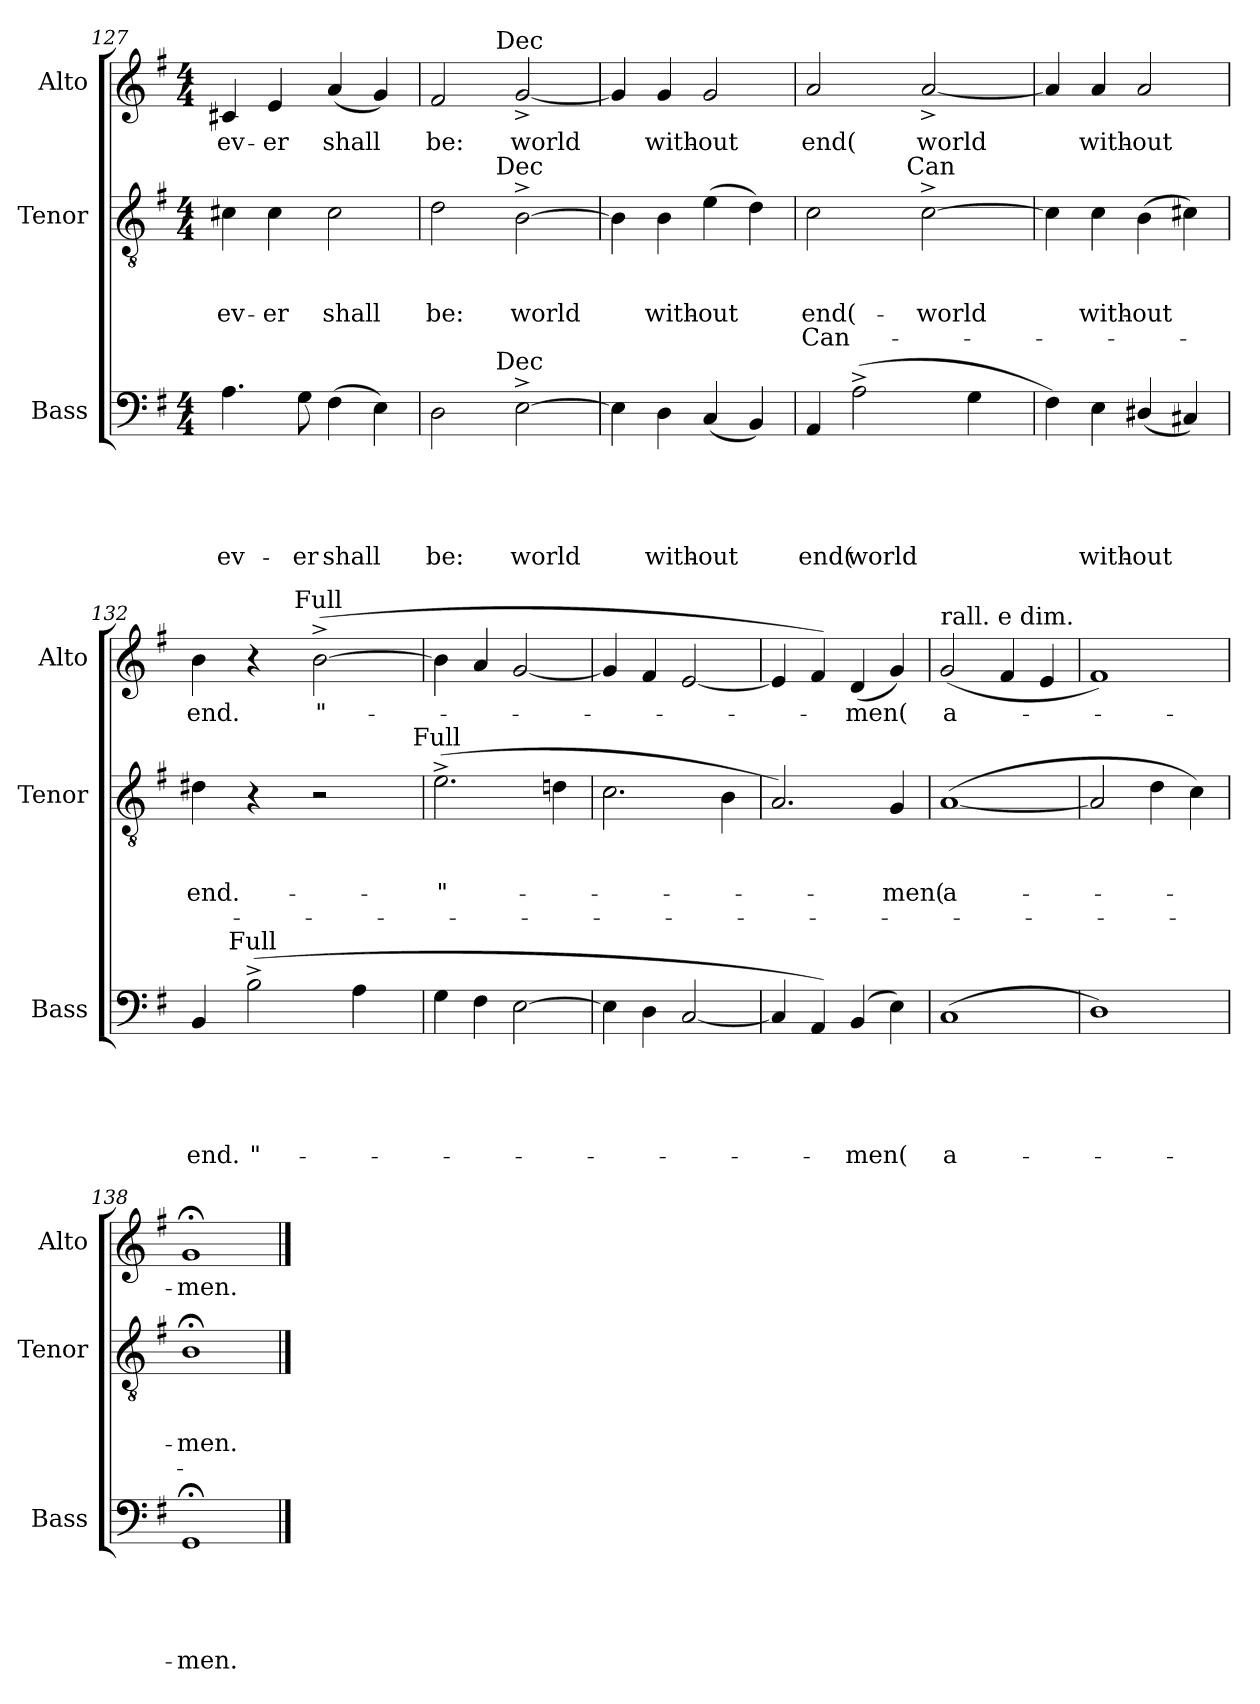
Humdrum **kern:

**kern	**text	**text	**text	**text	**text	**kern	**text	**text	**text	**text	**kern	**text
*part3	*part3	*part3	*part3	*part3	*part3	*part2	*part2	*part2	*part2	*part2	*part1	*part1
*staff3	*staff3	*staff3	*staff3	*staff3	*staff3	*staff2	*staff2	*staff2	*staff2	*staff2	*staff1	*staff1
*I"Bass	*	*	*	*	*	*I"Tenor	*	*	*	*	*I"Alto	*
*I'Bass	*	*	*	*	*	*I'Tenor	*	*	*	*	*I'Alto	*
*clefF4	*	*	*	*	*	*clefGv2	*	*	*	*	*clefG2	*
*k[f#]	*	*	*	*	*	*k[f#]	*	*	*	*	*k[f#]	*
*G:	*	*	*	*	*	*G:	*	*	*	*	*G:	*
*M4/4	*	*	*	*	*	*M4/4	*	*	*	*	*M4/4	*
=127	=127	=127	=127	=127	=127	=127	=127	=127	=127	=127	=127	=127
!	!	!	!	!	!LO:LY:b	!	!	!	!LO:LY:b	!	!	!LO:LY:b
4.A\	.	.	.	.	ev-	4c#X\	.	.	ev-	.	4c#X/	ev-
!	!	!	!	!	!	!	!	!	!LO:LY:b	!	!	!LO:LY:b
.	.	.	.	.	.	4c#\	.	.	-er	.	4e/	-er
!	!	!	!	!	!LO:LY:b	!	!	!	!	!	!	!
8G\	.	.	.	.	-er	.	.	.	.	.	.	.
!	!	!	!	!	!LO:LY:b	!	!	!	!LO:LY:b	!	!	!LO:LY:b
(>4F#\	.	.	.	.	shall	2c#\	.	.	shall	.	(<4a/	shall
4E\)	.	.	.	.	.	.	.	.	.	.	4g/)	.
=128	=128	=128	=128	=128	=128	=128	=128	=128	=128	=128	=128	=128
!	!	!	!	!	!LO:LY:b	!	!	!	!LO:LY:b	!	!	!LO:LY:b
*^	*	*	*	*	*	*^	*	*	*	*	*^	*
2D\	4..ryy	.	.	.	.	be:	2d\	4..ryy	.	.	be:	.	2f#/	4..ryy	be:
!	!	!	!	!	!	!	!	!	!	!	!	!	!	!LO:TX:a:t=Dec	!
!	!	!	!	!	!	!	!	!LO:TX:a:t=Dec	!	!	!	!	!	!	!
!	!LO:TX:a:t=Dec	!	!	!	!	!	!	!	!	!	!	!	!	!	!
.	2ryy	.	.	.	.	.	.	2ryy	.	.	.	.	.	2ryy	.
!	!	!	!	!	!	!LO:LY:b	!	!	!	!	!LO:LY:b	!	!	!	!LO:LY:b
[>2E^>\	.	.	.	.	.	world	[>2B^>\	.	.	.	world	.	[>2g^</	.	world
.	16ryy	.	.	.	.	.	.	16ryy	.	.	.	.	.	16ryy	.
*v	*v	*	*	*	*	*	*	*	*	*	*	*	*v	*v	*
*	*	*	*	*	*	*v	*v	*	*	*	*	*	*
!!LO:PB:g=z
=129	=129	=129	=129	=129	=129	=129	=129	=129	=129	=129	=129	=129
4E\]	.	.	.	.	.	4B\]	.	.	.	.	4g/]	.
!	!	!	!	!	!LO:LY:b	!	!	!	!LO:LY:b	!	!	!LO:LY:b
4D\	.	.	.	.	with-	4B\	.	.	with-	.	4g/	with-
!	!	!	!	!	!LO:LY:b	!	!	!	!LO:LY:b	!	!	!LO:LY:b
(<4C/	.	.	.	.	-out	(>4e\	.	.	-out	.	2g/	-out
4BB/)	.	.	.	.	.	4d\)	.	.	.	.	.	.
=130	=130	=130	=130	=130	=130	=130	=130	=130	=130	=130	=130	=130
!	!	!	!	!	!LO:LY:b	!	!	!	!LO:LY:b	!LO:LY:b	!	!LO:LY:b
*	*	*	*	*	*	*^	*	*	*	*	*	*
4AA/	.	.	.	.	end(	2c\	3ryy	.	.	end(-	Can-	2a/	end(
!	!	!	!	!	!LO:LY:b	!	!	!	!	!	!	!	!
(>2A^>\	.	.	.	.	world	.	.	.	.	.	.	.	.
.	.	.	.	.	.	.	12.ryy	.	.	.	.	.	.
!	!	!	!	!	!	!	!LO:TX:a:t=Can	!	!	!	!	!	!
.	.	.	.	.	.	.	3ryy	.	.	.	.	.	.
!	!	!	!	!	!	!	!	!	!	!LO:LY:b	!	!	!LO:LY:b
.	.	.	.	.	.	[>2c^>\	.	.	.	-world	.	[<2a^</	world
4G\	.	.	.	.	.	.	.	.	.	.	.	.	.
.	.	.	.	.	.	.	6ryy	.	.	.	.	.	.
.	.	.	.	.	.	.	24ryy	.	.	.	.	.	.
*	*	*	*	*	*	*v	*v	*	*	*	*	*	*
=131	=131	=131	=131	=131	=131	=131	=131	=131	=131	=131	=131	=131
4F#\)	.	.	.	.	.	4c\]	.	.	.	.	4a/]	.
!	!	!	!	!	!LO:LY:b	!	!	!	!LO:LY:b	!	!	!LO:LY:b
4E\	.	.	.	.	with-	4c\	.	.	with-	.	4a/	with-
!	!	!	!	!	!LO:LY:b	!	!	!	!LO:LY:b	!	!	!LO:LY:b
(<4D#X/	.	.	.	.	-out	(>4B\	.	.	-out	.	2a/	-out
4C#X/)	.	.	.	.	.	4c#X\)	.	.	.	.	.	.
!!LO:LB:g=z
=132	=132	=132	=132	=132	=132	=132	=132	=132	=132	=132	=132	=132
!	!	!	!	!	!LO:LY:b	!	!	!	!LO:LY:b	!	!	!LO:LY:b
*^	*	*	*	*	*	*^	*	*	*	*	*^	*
4BB/	6ryy	.	.	.	.	end.	4d#X\	2ryy	.	.	end.-	.	4b\	3ryy	end.
.	96ryy	.	.	.	.	.	.	.	.	.	.	.	.	.	.
!	!LO:TX:a:t=Full	!	!	!	!	!	!	!	!	!	!	!	!	!	!
.	3%2ryy	.	.	.	.	.	.	.	.	.	.	.	.	.	.
!	!	!	!	!	!	!LO:LY:b	!	!	!	!	!	!	!	!	!
(>2B^>\	.	.	.	.	.	"-	4r	.	.	.	.	.	4r	.	.
.	.	.	.	.	.	.	.	.	.	.	.	.	.	12ryy	.
.	.	.	.	.	.	.	.	.	.	.	.	.	.	96ryy	.
!	!	!	!	!	!	!	!	!	!	!	!	!	!	!LO:TX:a:t=Full	!
.	.	.	.	.	.	.	.	.	.	.	.	.	.	3ryy	.
!	!	!	!	!	!	!	!	!	!	!	!	!	!	!	!LO:LY:b
.	.	.	.	.	.	.	2r	4...ryy	.	.	.	.	(>[>2b^>\	.	"-
4A\	.	.	.	.	.	.	.	.	.	.	.	.	.	.	.
.	.	.	.	.	.	.	.	.	.	.	.	.	.	6ryy	.
.	12...ryy	.	.	.	.	.	.	.	.	.	.	.	.	.	.
.	.	.	.	.	.	.	.	.	.	.	.	.	.	24..ryy	.
!	!	!	!	!	!	!	!	!LO:TX:a:t=Full	!	!	!	!	!	!	!
.	.	.	.	.	.	.	.	32ryy	.	.	.	.	.	.	.
=133	=133	=133	=133	=133	=133	=133	=133	=133	=133	=133	=133	=133	=133	=133	=133
!	!	!	!	!	!	!	!	!	!	!	!LO:LY:b	!	!	!	!
*v	*v	*	*	*	*	*	*	*	*	*	*	*	*v	*v	*
*	*	*	*	*	*	*v	*v	*	*	*	*	*	*
4G\	.	.	.	.	.	(>2.e^>\	.	.	-"-	.	4b\]	.
4F#\	.	.	.	.	.	.	.	.	.	.	4a/	.
[>2E\	.	.	.	.	.	.	.	.	.	.	[<2g/	.
.	.	.	.	.	.	4dn\	.	.	.	.	.	.
=134	=134	=134	=134	=134	=134	=134	=134	=134	=134	=134	=134	=134
4E\]	.	.	.	.	.	2.c\	.	.	.	.	4g/]	.
4D\	.	.	.	.	.	.	.	.	.	.	4f#/	.
[<2C/	.	.	.	.	.	.	.	.	.	.	[<2e/	.
.	.	.	.	.	.	4B\	.	.	.	.	.	.
!!LO:LB:g=z
=135	=135	=135	=135	=135	=135	=135	=135	=135	=135	=135	=135	=135
4C/]	.	.	.	.	.	2.A/)	.	.	.	.	4e/]	.
4AA/)	.	.	.	.	.	.	.	.	.	.	4f#/)	.
!	!	!	!	!	!LO:LY:b	!	!	!	!	!	!	!LO:LY:b
(4BB/	.	.	.	.	-men(	.	.	.	.	.	(<4d/	-men(
!	!	!	!	!	!	!	!	!	!LO:LY:b	!	!	!
4E\)	.	.	.	.	.	4G/	.	.	-men(	.	4g/)	.
=136	=136	=136	=136	=136	=136	=136	=136	=136	=136	=136	=136	=136
!	!	!	!	!	!	!	!	!	!	!	!LO:TX:a:t=rall. e dim.	!
!	!	!	!	!	!LO:LY:b:rj	!	!	!	!LO:LY:b:rj	!	!	!LO:LY:b:rj
(>1C	.	.	.	.	a-	(>[<1A	.	.	a-	.	(<2g/	a-
.	.	.	.	.	.	.	.	.	.	.	4f#/	.
.	.	.	.	.	.	.	.	.	.	.	4e/	.
=137	=137	=137	=137	=137	=137	=137	=137	=137	=137	=137	=137	=137
1D)	.	.	.	.	.	2A/]	.	.	.	.	1f#)	.
.	.	.	.	.	.	4d\	.	.	.	.	.	.
.	.	.	.	.	.	4c\)	.	.	.	.	.	.
=138	=138	=138	=138	=138	=138	=138	=138	=138	=138	=138	=138	=138
!	!	!	!	!	!LO:LY:b	!	!	!	!LO:LY:b	!	!	!LO:LY:b
1GG;	.	.	.	.	-men.	1B;<	.	.	-men.	.	1g;	-men.
==	==	==	==	==	==	==	==	==	==	==	==	==
*-	*-	*-	*-	*-	*-	*-	*-	*-	*-	*-	*-	*-
